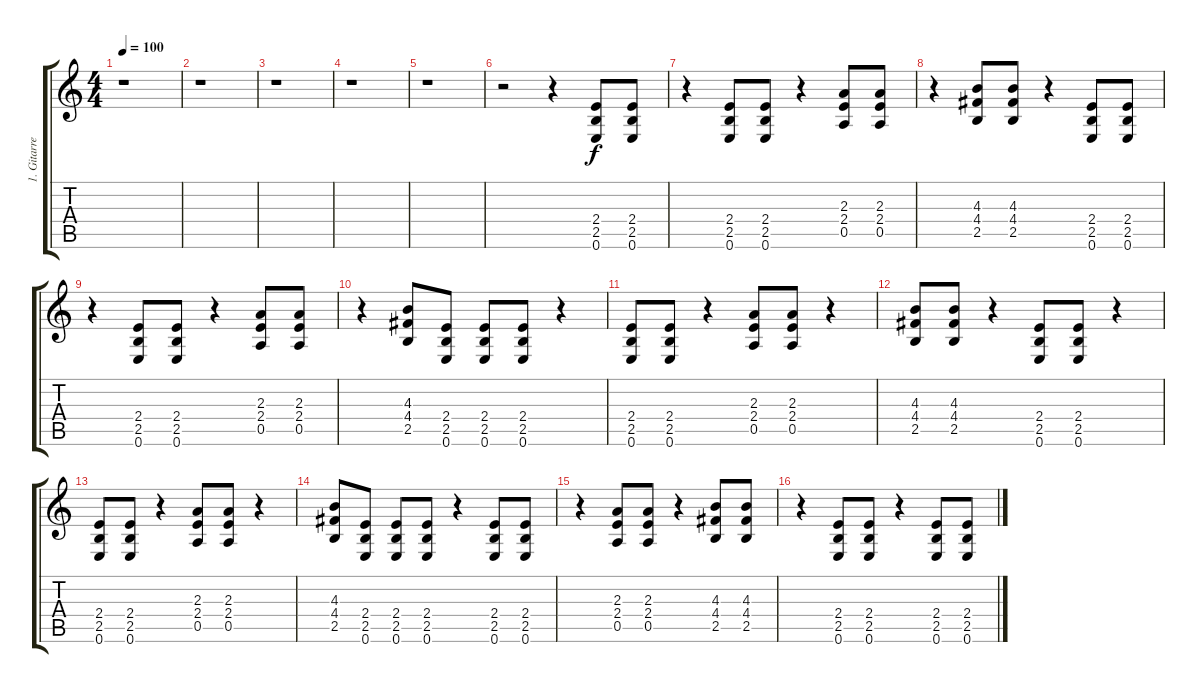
\track ("1. Gitarre" "1. Gitarre") {instrument overdrivenguitar}
\staff {score tabs}
\tuning (E4 B3 G3 D3 A2 E2) {hide}
\ts (4 4)
\tempo 100
\clef g2
\ks c
r.1{dy f} |
r.1 |
r.1 |
r.1 |
r.1 |
r.2 r.4 (2.4 2.5 0.6).8 (2.4 2.5 0.6).8 |
r.4 (2.4 2.5 0.6).8 (2.4 2.5 0.6).8 r.4 (2.3 2.4 0.5).8 (2.3 2.4 0.5).8 |
r.4 (4.3 4.4 2.5).8 (4.3 4.4 2.5).8 r.4 (2.4 2.5 0.6).8 (2.4 2.5 0.6).8 |
r.4 (2.4 2.5 0.6).8 (2.4 2.5 0.6).8 r.4 (2.3 2.4 0.5).8 (2.3 2.4 0.5).8 |
r.4 (4.3 4.4 2.5).8 (2.4 2.5 0.6).8 (2.4 2.5 0.6).8 (2.4 2.5 0.6).8 r.4 |
(2.4 2.5 0.6).8 (2.4 2.5 0.6).8 r.4 (2.3 2.4 0.5).8 (2.3 2.4 0.5).8 r.4 |
(4.3 4.4 2.5).8 (4.3 4.4 2.5).8 r.4 (2.4 2.5 0.6).8 (2.4 2.5 0.6).8 r.4 |
(2.4 2.5 0.6).8 (2.4 2.5 0.6).8 r.4 (2.3 2.4 0.5).8 (2.3 2.4 0.5).8 r.4 |
(4.3 4.4 2.5).8 (2.4 2.5 0.6).8 (2.4 2.5 0.6).8 (2.4 2.5 0.6).8 r.4 (2.4 2.5 0.6).8 (2.4 2.5 0.6).8 |
r.4 (2.3 2.4 0.5).8 (2.3 2.4 0.5).8 r.4 (4.3 4.4 2.5).8 (4.3 4.4 2.5).8 |
r.4 (2.4 2.5 0.6).8 (2.4 2.5 0.6).8 r.4 (2.4 2.5 0.6).8 (2.4 2.5 0.6).8
